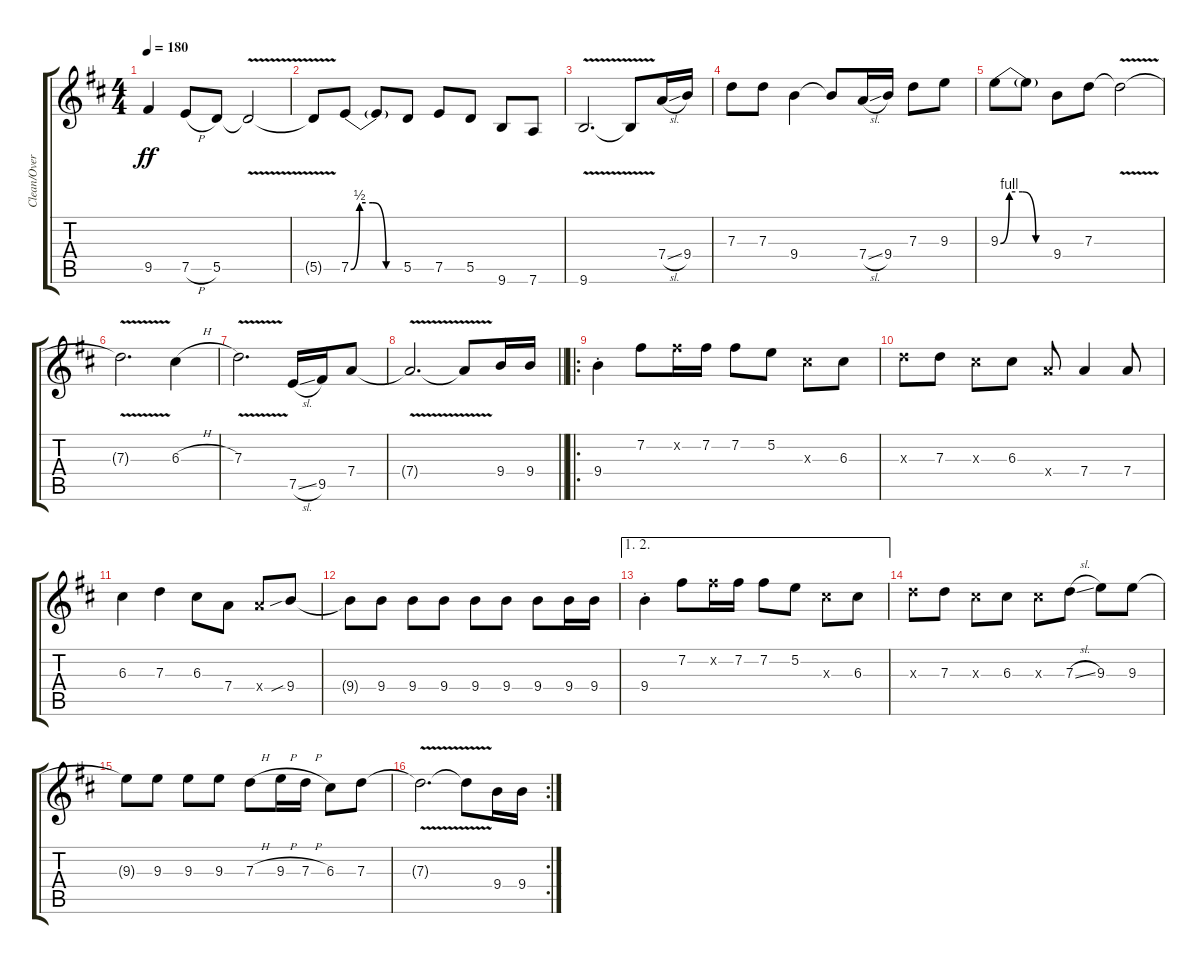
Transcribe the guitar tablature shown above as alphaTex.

\track ("Clean/Overdriven Guitar 1" "Clean/Over") {instrument electricguitarjazz}
\staff {score tabs}
\tuning (E4 B3 G3 D3 A2 D2) {hide}
\ts (4 4)
\tempo 180
\clef g2
\ks d
9.5.4{dy ff} 7.5{h}.8 5.5.8 5.5{v t}.2 |
5.5{t}.8 7.5{be (custom 0 0 10 2 25 2 40 0 60 0)}.8 7.5{t}.8 5.5.8 7.5.8 5.5.8 9.6.8 7.6.8 |
9.6{v}.2{d} 9.6{t}.8 7.4{sl}.16 9.4.16 |
7.3.8 7.3.8 9.4.4 9.4{t}.8 7.4{sl}.16 9.4.16 7.3.8 9.3.8 |
9.3{be (custom 0 0 10 4 25 4 40 0 60 0)}.8 9.3{t}.8 9.4.8 7.3.8 7.3{v t}.2 |
7.3{v t}.2{d} 6.3{h}.4 |
7.3{v}.2{d} 7.5{sl}.16 9.5.16 7.4.8 |
\barLineRight lightlight
7.4{v t}.2{d} 7.4{t}.8 9.4.16 9.4.16 |
\ro
9.4{st}.4 7.2.8 7.2{x}.16 7.2.16 7.2.8 5.2.8 6.3{x}.8 6.3.8 |
7.3{x}.8 7.3.8 6.3{x}.8 6.3.8 7.4{x}.8 7.4.4 7.4.8 |
6.3.4 7.3.4 6.3.8 7.4.8 7.4{x}.8 9.4{sib}.8 |
9.4{t}.8 9.4.8 9.4.8 9.4.8 9.4.8 9.4.8 9.4.8 9.4.16 9.4.16 |
\ae (1 2)
9.4{st}.4 7.2.8 7.2{x}.16 7.2.16 7.2.8 5.2.8 6.3{x}.8 6.3.8 |
7.3{x}.8 7.3.8 6.3{x}.8 6.3.8 6.3{x}.8 7.3{sl}.8 9.3.8 9.3.8 |
9.3{t}.8 9.3.8 9.3.8 9.3.8 7.3{h}.8 9.3{h}.16 7.3{h}.16 6.3.8 7.3.8 |
\rc 2
7.3{v t}.2{d} 7.3{t}.8 9.4.16 9.4.16
